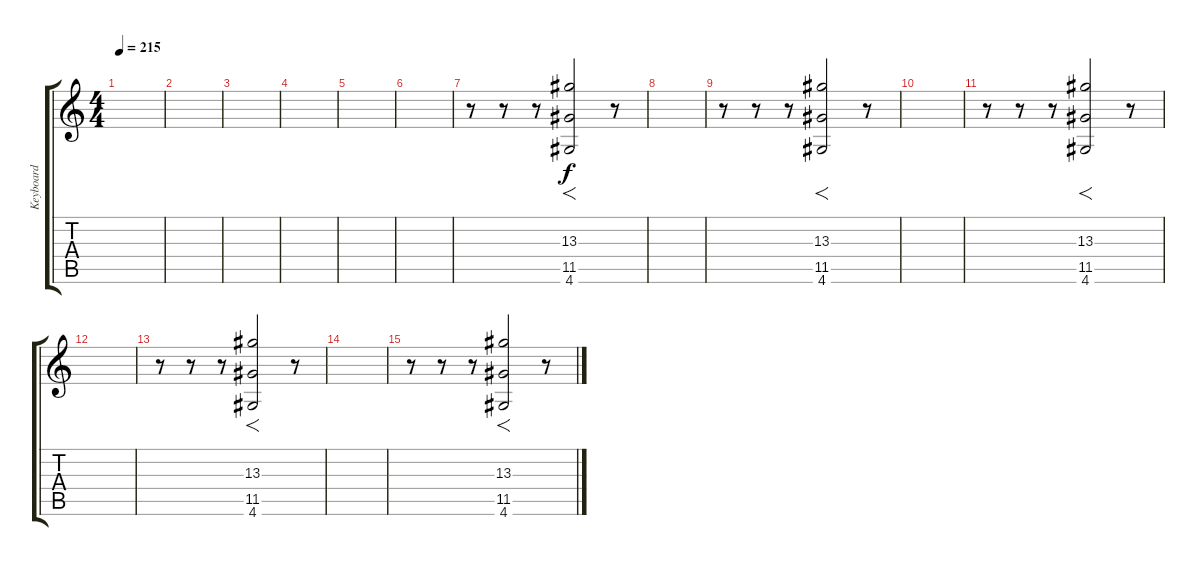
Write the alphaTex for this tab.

\track ("Keyboard" "Keyboard") {instrument synthbass2}
\staff {score tabs}
\tuning (E4 B3 G3 D3 A2 E2) {hide}
\ts (4 4)
\tempo 215
\clef g2
\ks c
|
|
|
|
|
|
r.8 r.8 r.8 (13.3 11.5 4.6).2{f} r.8 |
|
r.8 r.8 r.8 (13.3 11.5 4.6).2{f} r.8 |
|
r.8 r.8 r.8 (13.3 11.5 4.6).2{f} r.8 |
|
r.8 r.8 r.8 (13.3 11.5 4.6).2{f} r.8 |
|
r.8 r.8 r.8 (13.3 11.5 4.6).2{f} r.8
